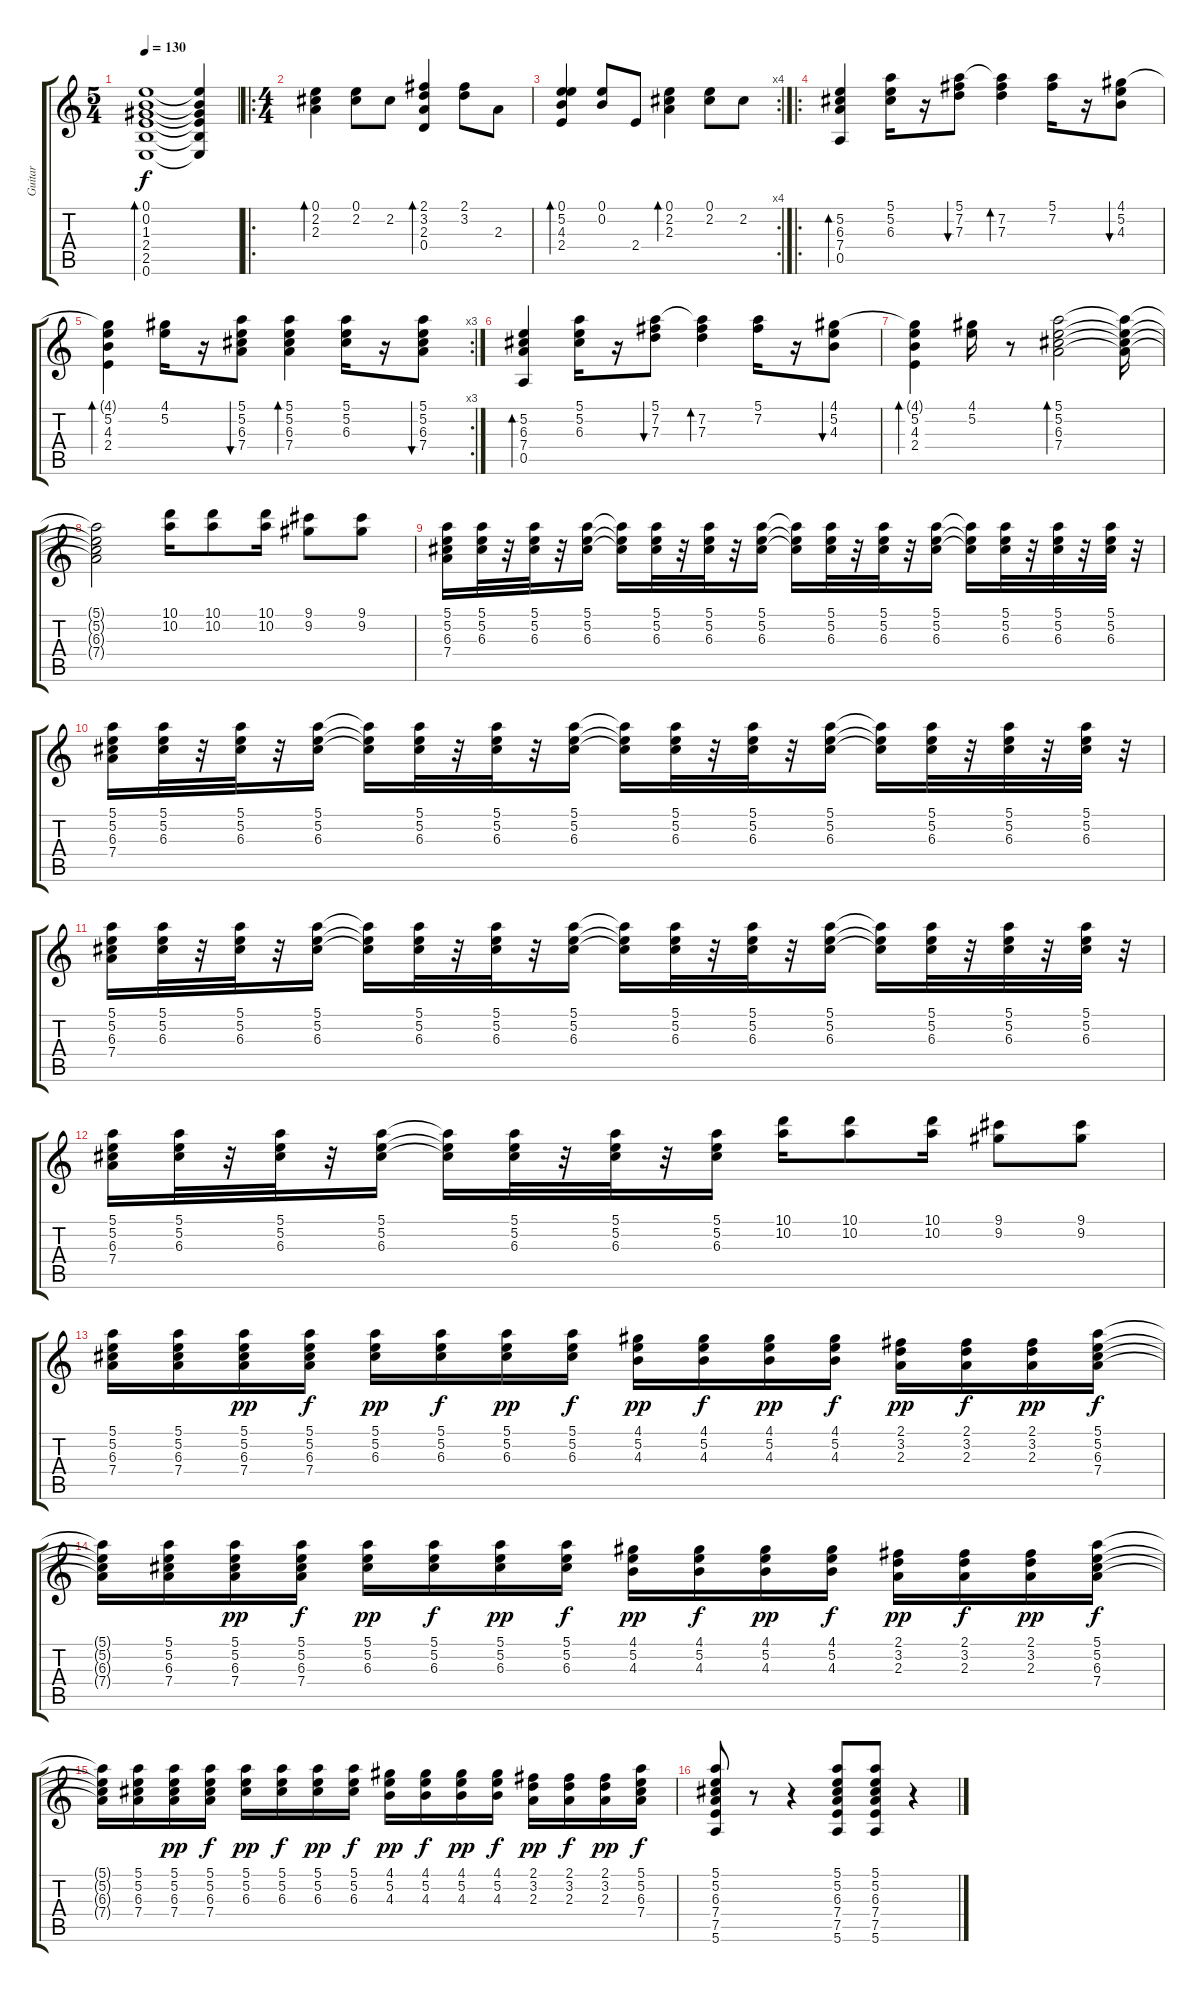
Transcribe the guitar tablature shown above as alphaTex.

\track ("Guitar" "Guitar") {instrument acousticguitarsteel}
\staff {score tabs}
\tuning (E4 B3 G3 D3 A2 E2) {hide}
\ts (5 4)
\tempo 130
\clef g2
\ks c
(0.1 0.2 1.3 2.4 2.5 0.6).1{bd 240 dy f instrument acousticguitarsteel} (0.1{t} 0.2{t} 1.3{t} 2.4{t} 2.5{t} 0.6{t}).4 |
\ro
\ts (4 4)
(0.1 2.2 2.3).4{bd 240} (0.1 2.2).8 2.2.8 (2.1 3.2 2.3 0.4).4{bd 120} (2.1 3.2).8 2.3.8 |
\rc 4
(0.1 5.2 4.3 2.4).4{bd 120} (0.1 0.2).8 2.4.8 (0.1 2.2 2.3).4{bd 120} (0.1 2.2).8 2.2.8 |
\ro
(5.2 6.3 7.4 0.5).4{bd 60} (5.1 5.2 6.3).16 r.16 (5.1 7.2 7.3).8{bu 120} (5.1{t} 7.2 7.3).4{bd 120} (5.1 7.2).16 r.16 (4.1 5.2 4.3).8{bu 120} |
\rc 3
(4.1{t} 5.2 4.3 2.4).4{bd 120} (4.1 5.2).16 r.16 (5.1 5.2 6.3 7.4).8{bu 120} (5.1 5.2 6.3 7.4).4{bd 120} (5.1 5.2 6.3).16 r.16 (5.1 5.2 6.3 7.4).8{bu 120} |
(5.2 6.3 7.4 0.5).4{bd 60} (5.1 5.2 6.3).16 r.16 (5.1 7.2 7.3).8{bu 120} (5.1{t} 7.2 7.3).4{bd 120} (5.1 7.2).16 r.16 (4.1 5.2 4.3).8{bu 120} |
(4.1{t} 5.2 4.3 2.4).4{bd 120} (4.1 5.2).16 r.8 (5.1 5.2 6.3 7.4).2{bd 480} (5.1{t} 5.2{t} 6.3{t} 7.4{t}).16 |
(5.1{t} 5.2{t} 6.3{t} 7.4{t}).2 (10.1 10.2).16 (10.1 10.2).8 (10.1 10.2).16 (9.1 9.2).8 (9.1 9.2).8 |
(5.1 5.2 6.3 7.4).16 (5.1 5.2 6.3).32 r.32 (5.1 5.2 6.3).32 r.32 (5.1 5.2 6.3).16 (5.1{t} 5.2{t} 6.3{t}).16 (5.1 5.2 6.3).32 r.32 (5.1 5.2 6.3).32 r.32 (5.1 5.2 6.3).16 (5.1{t} 5.2{t} 6.3{t}).16 (5.1 5.2 6.3).32 r.32 (5.1 5.2 6.3).32 r.32 (5.1 5.2 6.3).16 (5.1{t} 5.2{t} 6.3{t}).16 (5.1 5.2 6.3).32 r.32 (5.1 5.2 6.3).32 r.32 (5.1 5.2 6.3).32 r.32 |
(5.1 5.2 6.3 7.4).16 (5.1 5.2 6.3).32 r.32 (5.1 5.2 6.3).32 r.32 (5.1 5.2 6.3).16 (5.1{t} 5.2{t} 6.3{t}).16 (5.1 5.2 6.3).32 r.32 (5.1 5.2 6.3).32 r.32 (5.1 5.2 6.3).16 (5.1{t} 5.2{t} 6.3{t}).16 (5.1 5.2 6.3).32 r.32 (5.1 5.2 6.3).32 r.32 (5.1 5.2 6.3).16 (5.1{t} 5.2{t} 6.3{t}).16 (5.1 5.2 6.3).32 r.32 (5.1 5.2 6.3).32 r.32 (5.1 5.2 6.3).32 r.32 |
(5.1 5.2 6.3 7.4).16 (5.1 5.2 6.3).32 r.32 (5.1 5.2 6.3).32 r.32 (5.1 5.2 6.3).16 (5.1{t} 5.2{t} 6.3{t}).16 (5.1 5.2 6.3).32 r.32 (5.1 5.2 6.3).32 r.32 (5.1 5.2 6.3).16 (5.1{t} 5.2{t} 6.3{t}).16 (5.1 5.2 6.3).32 r.32 (5.1 5.2 6.3).32 r.32 (5.1 5.2 6.3).16 (5.1{t} 5.2{t} 6.3{t}).16 (5.1 5.2 6.3).32 r.32 (5.1 5.2 6.3).32 r.32 (5.1 5.2 6.3).32 r.32 |
(5.1 5.2 6.3 7.4).16 (5.1 5.2 6.3).32 r.32 (5.1 5.2 6.3).32 r.32 (5.1 5.2 6.3).16 (5.1{t} 5.2{t} 6.3{t}).16 (5.1 5.2 6.3).32 r.32 (5.1 5.2 6.3).32 r.32 (5.1 5.2 6.3).16 (10.1 10.2).16 (10.1 10.2).8 (10.1 10.2).16 (9.1 9.2).8 (9.1 9.2).8 |
(5.1 5.2 6.3 7.4).16 (5.1 5.2 6.3 7.4).16 (5.1 5.2 6.3 7.4).16{dy pp} (5.1 5.2 6.3 7.4).16{dy f} (5.1 5.2 6.3).16{dy pp} (5.1 5.2 6.3).16{dy f} (5.1 5.2 6.3).16{dy pp} (5.1 5.2 6.3).16{dy f} (4.1 5.2 4.3).16{dy pp} (4.1 5.2 4.3).16{dy f} (4.1 5.2 4.3).16{dy pp} (4.1 5.2 4.3).16{dy f} (2.1 3.2 2.3).16{dy pp} (2.1 3.2 2.3).16{dy f} (2.1 3.2 2.3).16{dy pp} (5.1 5.2 6.3 7.4).16{dy f} |
(5.1{t} 5.2{t} 6.3{t} 7.4{t}).16 (5.1 5.2 6.3 7.4).16 (5.1 5.2 6.3 7.4).16{dy pp} (5.1 5.2 6.3 7.4).16{dy f} (5.1 5.2 6.3).16{dy pp} (5.1 5.2 6.3).16{dy f} (5.1 5.2 6.3).16{dy pp} (5.1 5.2 6.3).16{dy f} (4.1 5.2 4.3).16{dy pp} (4.1 5.2 4.3).16{dy f} (4.1 5.2 4.3).16{dy pp} (4.1 5.2 4.3).16{dy f} (2.1 3.2 2.3).16{dy pp} (2.1 3.2 2.3).16{dy f} (2.1 3.2 2.3).16{dy pp} (5.1 5.2 6.3 7.4).16{dy f} |
(5.1{t} 5.2{t} 6.3{t} 7.4{t}).16 (5.1 5.2 6.3 7.4).16 (5.1 5.2 6.3 7.4).16{dy pp} (5.1 5.2 6.3 7.4).16{dy f} (5.1 5.2 6.3).16{dy pp} (5.1 5.2 6.3).16{dy f} (5.1 5.2 6.3).16{dy pp} (5.1 5.2 6.3).16{dy f} (4.1 5.2 4.3).16{dy pp} (4.1 5.2 4.3).16{dy f} (4.1 5.2 4.3).16{dy pp} (4.1 5.2 4.3).16{dy f} (2.1 3.2 2.3).16{dy pp} (2.1 3.2 2.3).16{dy f} (2.1 3.2 2.3).16{dy pp} (5.1 5.2 6.3 7.4).16{dy f} |
(5.1 5.2 6.3 7.4 7.5 5.6).8 r.8 r.4 (5.1 5.2 6.3 7.4 7.5 5.6).8 (5.1 5.2 6.3 7.4 7.5 5.6).8 r.4
